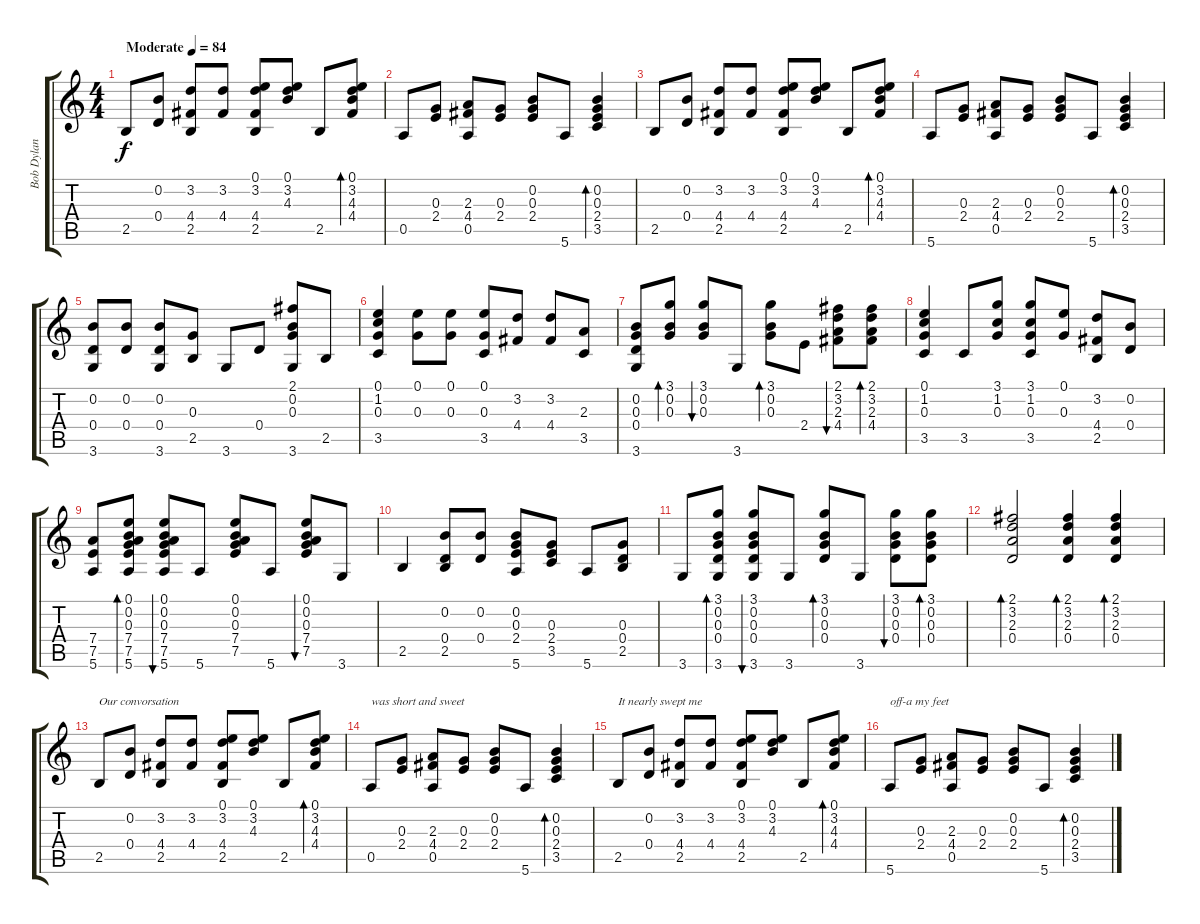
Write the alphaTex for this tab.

\track ("Bob Dylan" "Bob Dylan") {instrument acousticguitarsteel}
\staff {score tabs}
\tuning (E4 B3 G3 D3 A2 E2) {hide}
\ts (4 4)
\tempo (84 "Moderate")
\clef g2
\ks c
2.5.8{dy f instrument acousticguitarsteel} (0.2 0.4).8 (3.2 4.4 2.5).8 (3.2 4.4).8 (0.1 3.2 4.4 2.5).8 (0.1 3.2 4.3).8 2.5.8 (0.1 3.2 4.3 4.4).8{bd 120} |
0.5.8 (0.3 2.4).8 (2.3 4.4 0.5).8 (0.3 2.4).8 (0.2 0.3 2.4).8 5.6.8 (0.2 0.3 2.4 3.5).4{bd 120} |
2.5.8 (0.2 0.4).8 (3.2 4.4 2.5).8 (3.2 4.4).8 (0.1 3.2 4.4 2.5).8 (0.1 3.2 4.3).8 2.5.8 (0.1 3.2 4.3 4.4).8{bd 120} |
5.6.8 (0.3 2.4).8 (2.3 4.4 0.5).8 (0.3 2.4).8 (0.2 0.3 2.4).8 5.6.8 (0.2 0.3 2.4 3.5).4{bd 120} |
(0.2 0.4 3.6).8 (0.2 0.4).8 (0.2 0.4 3.6).8 (0.3 2.5).8 3.6.8 0.4.8 (2.1 0.2 0.3 3.6).8 2.5.8 |
(0.1 1.2 0.3 3.5).4 (0.1 0.3).8 (0.1 0.3).8 (0.1 0.3 3.5).8 (3.2 4.4).8 (3.2 4.4).8 (2.3 3.5).8 |
(0.2 0.3 0.4 3.6).8 (3.1 0.2 0.3).8{bd 120} (3.1 0.2 0.3).8{bu 120} 3.6.8 (3.1 0.2 0.3).8{bd 120} 2.4.8 (2.1 3.2 2.3 4.4).8{bu 120} (2.1 3.2 2.3 4.4).8{bd 120} |
(0.1 1.2 0.3 3.5).4 3.5.8 (3.1 1.2 0.3).8 (3.1 1.2 0.3 3.5).8 (0.1 0.3).8 (3.2 4.4 2.5).8 (0.2 0.4).8 |
(7.4 7.5 5.6).8 (0.1 0.2 0.3 7.4 7.5 5.6).8{bd 60} (0.1 0.2 0.3 7.4 7.5 5.6).8{bu 60} 5.6.8 (0.1 0.2 0.3 7.4 7.5).8 5.6.8 (0.1 0.2 0.3 7.4 7.5).8{bu 60} 3.6.8 |
2.5.4 (0.2 0.4 2.5).8 (0.2 0.4).8 (0.2 0.3 2.4 5.6).8 (0.3 2.4 3.5).8 5.6.8 (0.3 0.4 2.5).8 |
3.6.8 (3.1 0.2 0.3 0.4 3.6).8{bd 60} (3.1 0.2 0.3 0.4 3.6).8{bu 60} 3.6.8 (3.1 0.2 0.3 0.4).8{bd 60} 3.6.8 (3.1 0.2 0.3 0.4).8{bu 60} (3.1 0.2 0.3 0.4).8{bd 60} |
(2.1 3.2 2.3 0.4).2{bd 240} (2.1 3.2 2.3 0.4).4{bd 240} (2.1 3.2 2.3 0.4).4{bd 120} |
2.5.8{txt "Our convorsation"} (0.2 0.4).8 (3.2 4.4 2.5).8 (3.2 4.4).8 (0.1 3.2 4.4 2.5).8 (0.1 3.2 4.3).8 2.5.8 (0.1 3.2 4.3 4.4).8{bd 120} |
0.5.8{txt "was short and sweet"} (0.3 2.4).8 (2.3 4.4 0.5).8 (0.3 2.4).8 (0.2 0.3 2.4).8 5.6.8 (0.2 0.3 2.4 3.5).4{bd 120} |
2.5.8{txt "It nearly swept me "} (0.2 0.4).8 (3.2 4.4 2.5).8 (3.2 4.4).8 (0.1 3.2 4.4 2.5).8 (0.1 3.2 4.3).8 2.5.8 (0.1 3.2 4.3 4.4).8{bd 120} |
5.6.8{txt "off-a my feet"} (0.3 2.4).8 (2.3 4.4 0.5).8 (0.3 2.4).8 (0.2 0.3 2.4).8 5.6.8 (0.2 0.3 2.4 3.5).4{bd 120}
